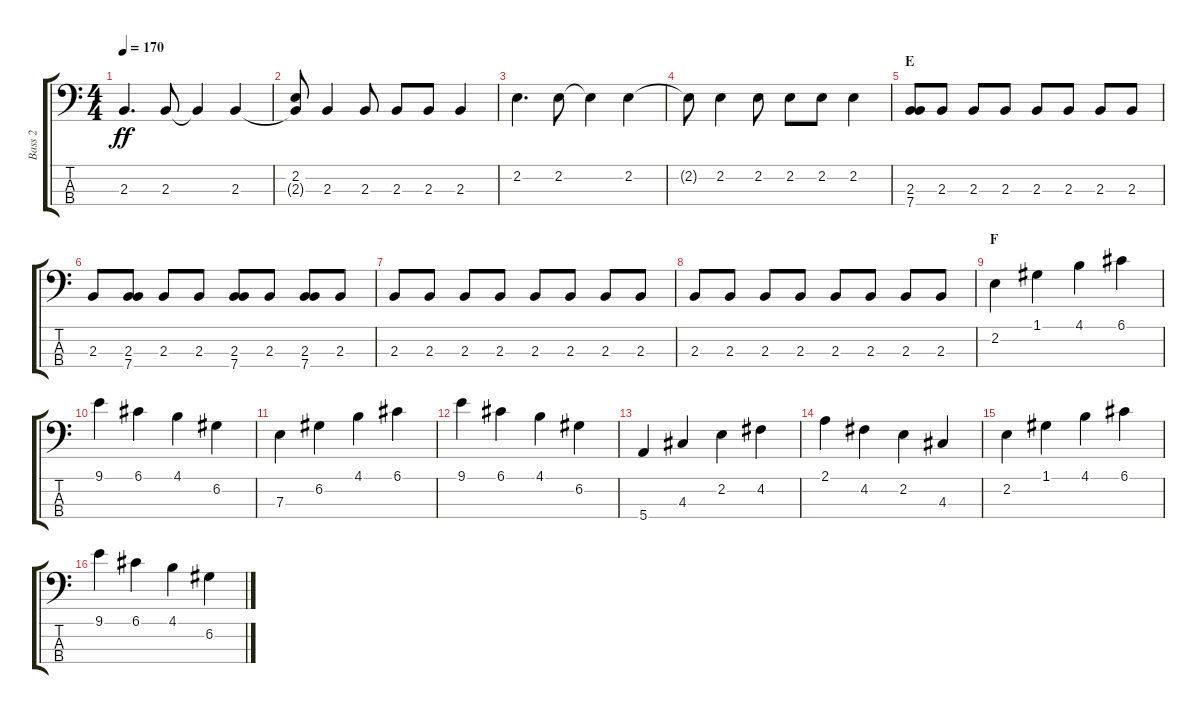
\track ("Bass 2" "Bass 2") {instrument acousticbass}
\staff {score tabs}
\tuning (G2 D2 A1 E1) {hide}
\ts (4 4)
\tempo 170
\clef f4
\ks c
2.3.4{d dy ff} 2.3.8 2.3{t}.4 2.3.4 |
(2.2{t} 2.3{t}).8 2.3.4 2.3.8 2.3.8 2.3.8 2.3.4 |
2.2.4{d} 2.2.8 2.2{t}.4 2.2.4 |
2.2{t}.8 2.2.4 2.2.8 2.2.8 2.2.8 2.2.4 |
\section ("" "E")
(2.3 7.4).8 2.3.8 2.3.8 2.3.8 2.3.8 2.3.8 2.3.8 2.3.8 |
2.3.8 (2.3 7.4).8 2.3.8 2.3.8 (2.3 7.4).8 2.3.8 (2.3 7.4).8 2.3.8 |
2.3.8 2.3.8 2.3.8 2.3.8 2.3.8 2.3.8 2.3.8 2.3.8 |
2.3.8 2.3.8 2.3.8 2.3.8 2.3.8 2.3.8 2.3.8 2.3.8 |
\section ("" "F")
2.2.4 1.1.4 4.1.4 6.1.4 |
9.1.4 6.1.4 4.1.4 6.2.4 |
7.3.4 6.2.4 4.1.4 6.1.4 |
9.1.4 6.1.4 4.1.4 6.2.4 |
5.4.4 4.3.4 2.2.4 4.2.4 |
2.1.4 4.2.4 2.2.4 4.3.4 |
2.2.4 1.1.4 4.1.4 6.1.4 |
9.1.4 6.1.4 4.1.4 6.2.4
